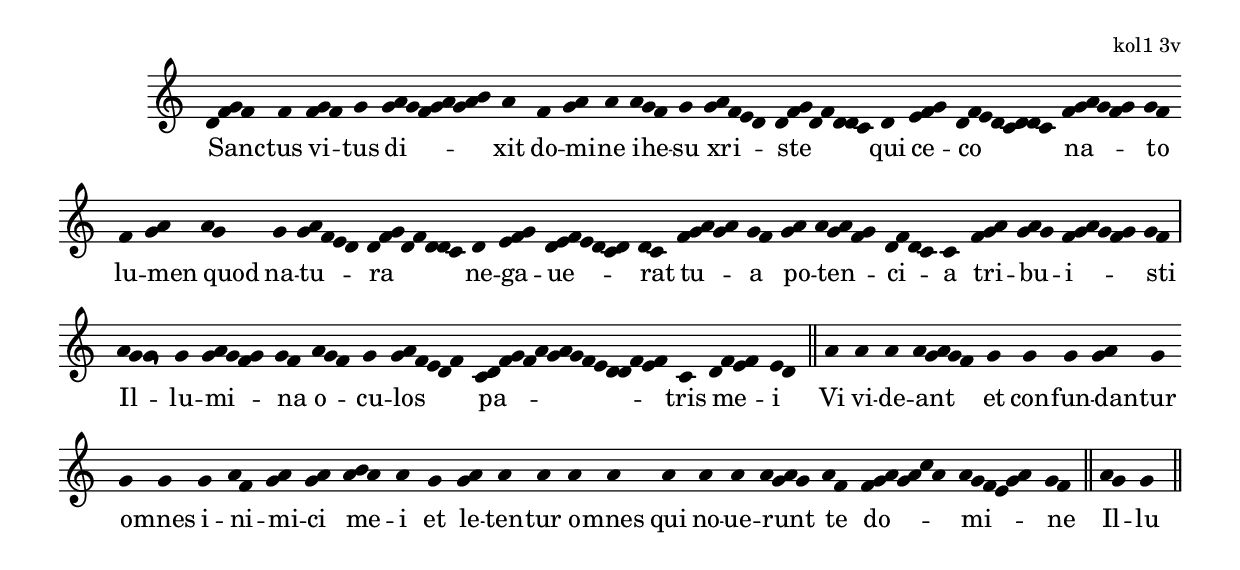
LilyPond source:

\version "2.19.32"

\include "../lib/synopsis.ily"

\score {
  \transpose c c' {
    \plainchant
    \melisma { d f g f } f \bar "" \melisma { f g f } g \bar "" \melisma { g a g f g a g a b } a \bar "" f \melisma { g a } a \bar "" \melisma { a g f } g \bar "" \melisma { g a f e d } \melisma { d f g d f d d c } \bar "" d \bar "" \melisma { e f g } \bar "" \melisma { d f e d c d d c } \bar "" \melisma { f g a g f g } \melisma { g f } \bar "" f \melisma { g a } \bar "" \melisma { a g } \bar "" g \melisma { g a f e d } \melisma { d f g d f d d c } \bar "" d \melisma { e f g } \melisma { d e f e d c d } \melisma { d c } \bar "" \melisma { f g a g a } \melisma { g f } \bar "" \melisma { g a } \melisma { a g a f g } \melisma { d f d c } c \bar "" \melisma { f g a } \melisma { g a g } \melisma { f g a g f g } \melisma { g f } \bar "|" \melisma { a g \strophicus g } g \melisma { g a g f g } \melisma { g f } \bar "" \melisma { a g f } g \melisma { g a f e d f } \bar "" \melisma { c d f g f a g a g f e d d f e f } c \bar "" \melisma { d f e f } \melisma { e d } \bar "||" a \bar "" a a \melisma { a g a g f } \bar "" g \bar "" g g \melisma { g a } g \bar "" g g \bar "" g \melisma { a f } \melisma { g a } \melisma { g a } \bar "" \melisma { a b a } a \bar "" g \bar "" \melisma { g a } a a \bar "" a a \bar "" a \bar "" a a \melisma { a g a g } \bar "" \melisma { a f } \bar "" \melisma { f g a g a c' a } \melisma { a g f e g a } \melisma { g f } \bar "||" \melisma { a g } g \bar "||"
  }
  \addlyrics {
    Sanc -- tus vi -- tus di -- xit
    do -- mi -- ne ihe -- su xri -- ste
    qui ce -- co na -- to lu -- men
    quod na -- tu -- ra ne -- ga -- ue -- rat
    tu -- a po -- ten -- ci -- a tri -- bu -- i -- sti
    Il -- lu -- mi -- na o -- cu -- los
    pa -- tris me -- i

    Vi vi -- de -- ant et con -- fun -- dan -- tur
    o -- mnes i -- ni -- mi -- ci me -- i
    et le -- ten -- tur
    o -- mnes qui no -- ue -- runt te do -- mi -- ne

    Il -- lu
  }
  \header {
    fontes = "kol1 3v"
  }
}
